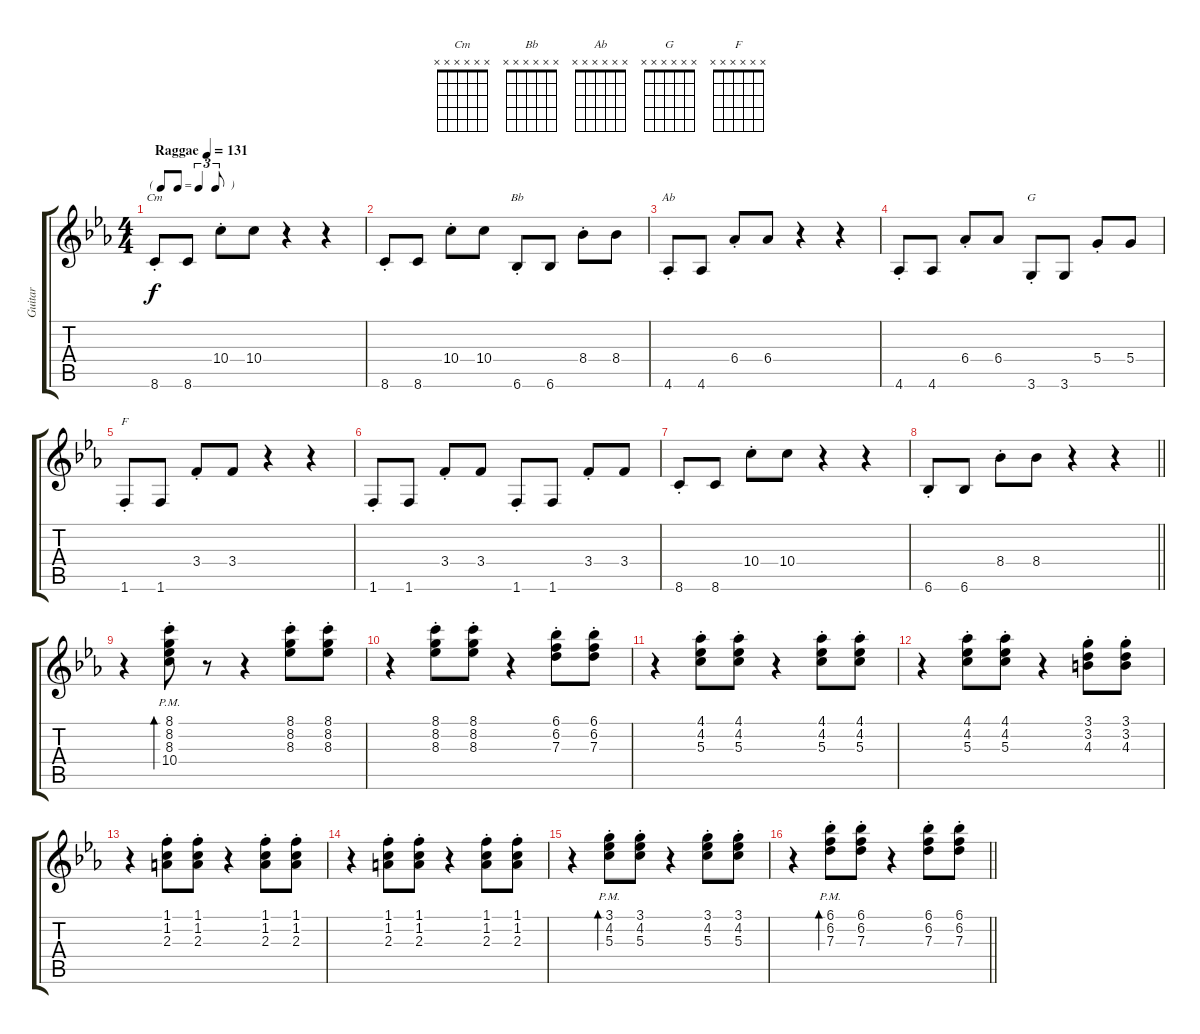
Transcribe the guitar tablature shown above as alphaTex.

\track ("Guitar" "Guitar") {instrument electricguitarclean}
\staff {score tabs}
\tuning (E4 B3 G3 D3 A2 E2) {hide}
\chord ("Cm" x x x x x x)
\chord ("Bb" x x x x x x)
\chord ("Ab" x x x x x x)
\chord ("G" x x x x x x)
\chord ("F" x x x x x x)
\ts (4 4)
\tf triplet8th
\tempo (131 "Raggae")
\clef g2
\ks cminor
8.6{st}.8{ch "Cm" dy f instrument electricguitarclean} 8.6.8 10.4{st}.8 10.4.8 r.4 r.4 |
8.6{st}.8 8.6.8 10.4{st}.8 10.4.8 6.6{st}.8{ch "Bb"} 6.6.8 8.4{st}.8 8.4.8 |
4.6{st}.8{ch "Ab"} 4.6.8 6.4{st}.8 6.4.8 r.4 r.4 |
4.6{st}.8 4.6.8 6.4{st}.8 6.4.8 3.6{st}.8{ch "G"} 3.6.8 5.4{st}.8 5.4.8 |
1.6{st}.8{ch "F"} 1.6.8 3.4{st}.8 3.4.8 r.4 r.4 |
1.6{st}.8 1.6.8 3.4{st}.8 3.4.8 1.6{st}.8 1.6.8 3.4{st}.8 3.4.8 |
8.6{st}.8 8.6.8 10.4{st}.8 10.4.8 r.4 r.4 |
\barLineRight lightlight
6.6{st}.8 6.6.8 8.4{st}.8 8.4.8 r.4 r.4 |
r.4 (8.1{pm st} 8.2{pm st} 8.3{pm st} 10.4{pm st}).8{bd 240} r.8 r.4 (8.1{st} 8.2{st} 8.3{st}).8 (8.1{st} 8.2{st} 8.3{st}).8 |
r.4 (8.1{st} 8.2{st} 8.3{st}).8 (8.1{st} 8.2{st} 8.3{st}).8 r.4 (6.1{st} 6.2{st} 7.3{st}).8 (6.1{st} 6.2{st} 7.3{st}).8 |
r.4 (4.1{st} 4.2{st} 5.3{st}).8 (4.1{st} 4.2{st} 5.3{st}).8 r.4 (4.1{st} 4.2{st} 5.3{st}).8 (4.1{st} 4.2{st} 5.3{st}).8 |
r.4 (4.1{st} 4.2{st} 5.3{st}).8 (4.1{st} 4.2{st} 5.3{st}).8 r.4 (3.1{st} 3.2{st} 4.3{st}).8 (3.1{st} 3.2{st} 4.3{st}).8 |
r.4 (1.1{st} 1.2{st} 2.3{st}).8 (1.1{st} 1.2{st} 2.3{st}).8 r.4 (1.1{st} 1.2{st} 2.3{st}).8 (1.1{st} 1.2{st} 2.3{st}).8 |
r.4 (1.1{st} 1.2{st} 2.3{st}).8 (1.1{st} 1.2{st} 2.3{st}).8 r.4 (1.1{st} 1.2{st} 2.3{st}).8 (1.1{st} 1.2{st} 2.3{st}).8 |
r.4 (3.1{pm st} 4.2{pm st} 5.3{pm st}).8{bd 240} (3.1{st} 4.2{st} 5.3{st}).8 r.4 (3.1{st} 4.2{st} 5.3{st}).8 (3.1{st} 4.2{st} 5.3{st}).8 |
\barLineRight lightlight
r.4 (6.1{pm st} 6.2{pm st} 7.3{pm st}).8{bd 240} (6.1{st} 6.2{st} 7.3{st}).8 r.4 (6.1{st} 6.2{st} 7.3{st}).8 (6.1{st} 6.2{st} 7.3{st}).8
